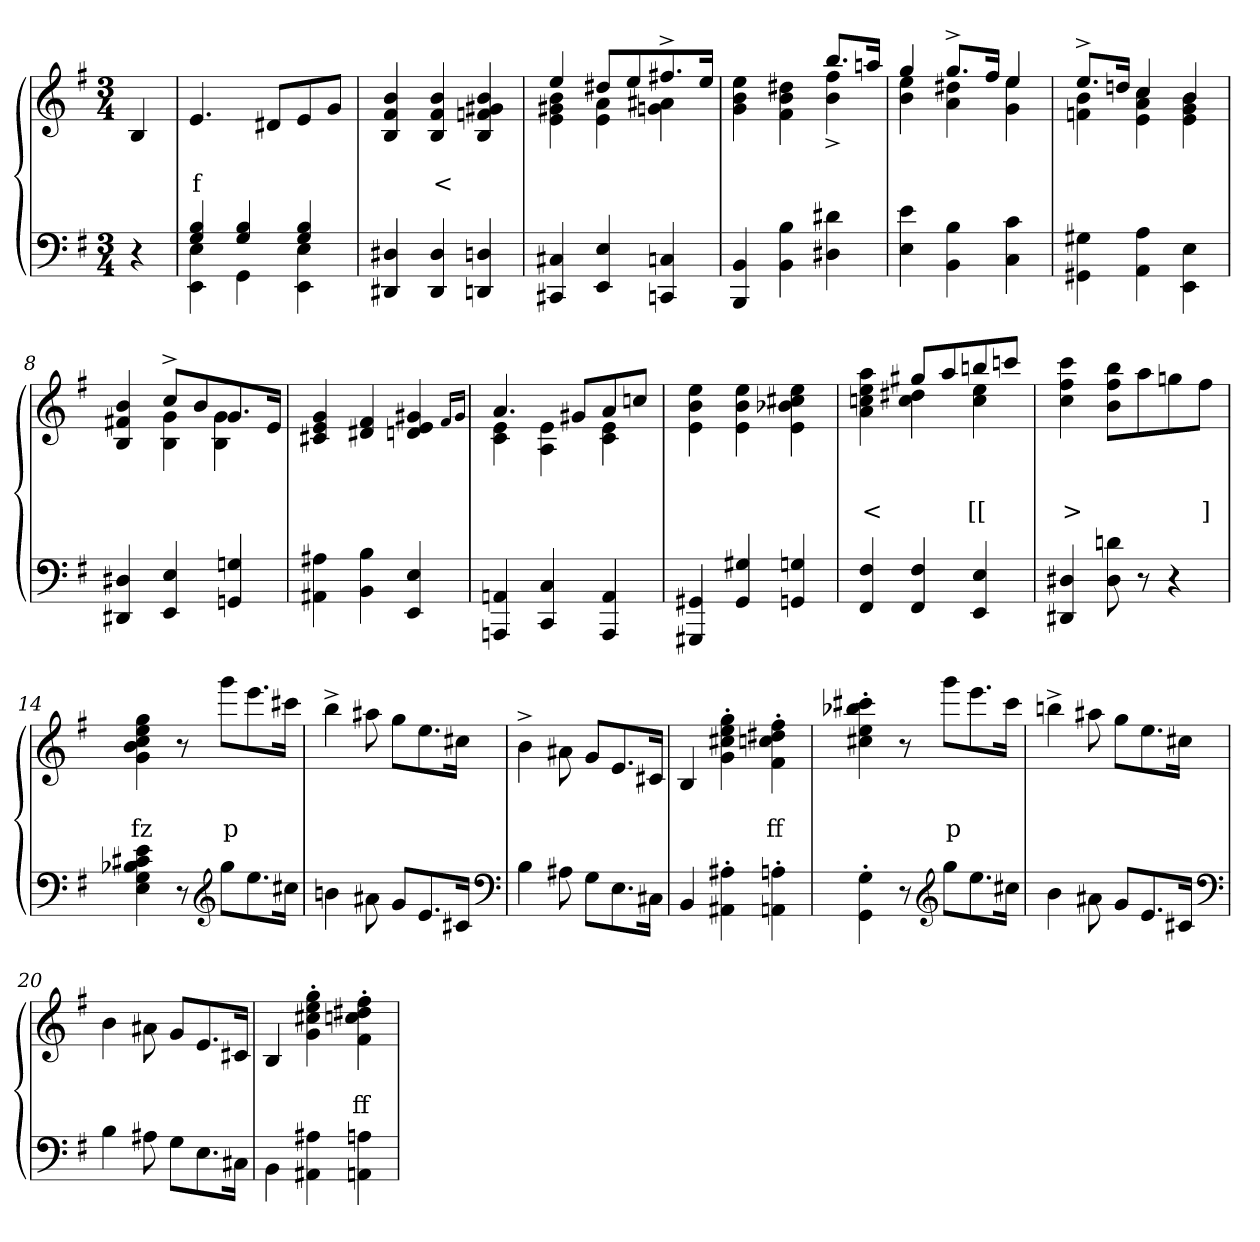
**kern	**kern	**text	**text
*part2	*part1	*part1	*part1
*staff2	*staff1	*staff1	*staff1
*clefF4	*clefG2	*	*
*k[f#]	*k[f#]	*	*
*M3/4	*M3/4	*	*
=1	=1	=1	=1
4r	4B	.	.
=2	=2	=2	=2
*^	*	*	*
4B 4G	4E 4EE	4.e	.	f
4B 4G	4GG	.	.	.
.	.	8d#XL	.	.
4B 4G	4E 4EE	8e	.	.
.	.	8gJ	.	.
*v	*v	*	*	*
=3	=3	=3	=3
4D#X 4DD#X	4b 4f# 4B	.	.
4D# 4DD#	4b 4f# 4B	.	<
4Dn 4DDn	4b 4g#X 4fn 4B	.	.
=4	=4	=4	=4
*	*^	*	*
4C#X 4CC#X	4ee	4b 4g#X 4e	.	.
4E 4EE	8dd#XL	4a 4e	.	.
.	8ee	.	.	.
4Cn 4CCn	8.ff#X^>	4a#X 4gn	.	.
.	16eeJk	.	.	.
=5	=5	=5	=5	=5
4BB 4BBB	2ryy	4ee 4b 4g\	.	.
4B 4BB	.	4dd#X 4b 4f#\	.	.
4d#X 4D#X	8.bbL	4ff#^> 4b^>	.	.
.	16aanJk	.	.	.
=6	=6	=6	=6	=6
4e 4E	4gg	4ee 4b	.	.
4B 4BB	8.gg^>L	4dd#X 4a	.	.
.	16ff#Jk	.	.	.
4c 4C	4ee	4ee 4g	.	.
=7	=7	=7	=7	=7
4G#X 4GG#X\	8.ee^>L	4b 4fn	.	.
.	16ddnJk	.	.	.
4A 4AA	4cc	4cc 4a 4e	.	.
4E 4EE\	4b	4b 4g 4e	.	.
=8	=8	=8	=8	=8
4D#X 4DD#X	4ryy	4b 4f#X 4B	.	.
4E 4EE	8cc^>L	4g 4B	.	.
.	8b	.	.	.
4Gn 4GGn	8.g	4g 4B	.	.
.	16eJk	.	.	.
*	*v	*v	*	*
=9	=9	=9	=9
4A#X 4AA#X	4g 4e 4c#X	.	.
4B 4BB	4f# 4d#X	.	.
4E 4EE	4g#X 4e 4dn	.	.
.	16qqf#/LL	.	.
.	16qqg#/JJ	.	.
=10	=10	=10	=10
*	*^	*	*
4AAn 4AAAn	4.a	4e 4c	.	.
4C 4CC	.	4e 4A	.	.
.	8g#XL	.	.	.
4AA 4AAA	8a	4e 4c	.	.
.	8ccnJ	.	.	.
*	*v	*v	*	*
=11	=11	=11	=11
4GG#X 4GGG#X	4ee 4b 4e\	.	.
4G# 4GG#	4ee 4b 4e\	.	.
4Gn 4GGn	4ee 4cc#X 4b-X 4e\	.	.
=12	=12	=12	=12
*	*^	*	*
4F# 4FF#	4ryy	4aa 4ee 4ccn 4a	.	<
4F# 4FF#	8gg#XL	4dd#X 4cc	.	.
.	8aa	.	.	.
4E 4EE	8bbn	4ee 4cc	.	[[
.	8cccnJ	.	.	.
*	*v	*v	*	*
=13	=13	=13	=13
4D#X 4DD#X	4ccc 4ff# 4cc	.	>
8dn 8D#	8bb 8ff# 8bL	.	.
8r	8aa	.	.
4r	8ggn	.	.
.	8ff#J	.	]
=14	=14	=14	=14
4e 4c#X 4B-X 4G 4E	4gg 4ee 4cc 4b 4g	.	fz
8r	8r	.	.
*clefG2	*	*	*
8ggL	8gggL	.	p
8.ee	8.eee	.	.
16cc#Jk	16ccc#XJk	.	.
=15	=15	=15	=15
4bn	4bb^>	.	.
8a#X\	8aa#X	.	.
8gL	8ggL	.	.
8.e	8.ee	.	.
16c#XJk	16cc#XJk	.	.
*clefF4	*	*	*
=16	=16	=16	=16
4B	4b^>	.	.
8A#X	8a#X\	.	.
8GL	8gL	.	.
8.E	8.e	.	.
16C#XJk	16c#XJk	.	.
=17	=17	=17	=17
4BB	4B	.	.
4A#X'> 4AA#X'>	4gg'> 4ee'> 4cc#X'> 4g'>	.	.
4An'> 4AAn'>	4ff#'> 4dd#X'> 4ccn'> 4f#'>	.	ff
=18	=18	=18	=18
4G'> 4GG\'>	4ccc#X'> 4bb-X'> 4ee'> 4cc#X'>	.	.
8r	8r	.	.
*clefG2	*	*	*
8ggL	8gggL	.	p
8.ee	8.eee	.	.
16cc#XJk	16ccc#Jk	.	.
=19	=19	=19	=19
4b	4bbn^>	.	.
8a#X\	8aa#X	.	.
8gL	8ggL	.	.
8.e	8.ee	.	.
16c#XJk	16cc#XJk	.	.
*clefF4	*	*	*
=20	=20	=20	=20
4B	4b	.	.
8A#X	8a#X\	.	.
8GL	8gL	.	.
8.E	8.e	.	.
16C#XJk	16c#XJk	.	.
=21	=21	=21	=21
4BB\	4B	.	.
4A#X 4AA#X	4gg'> 4ee'> 4cc#X'> 4g'>	.	.
4An 4AAn	4ff#'> 4dd#X'> 4ccn'> 4f#'>	.	ff
=	=	=	=
*-	*-	*-	*-
